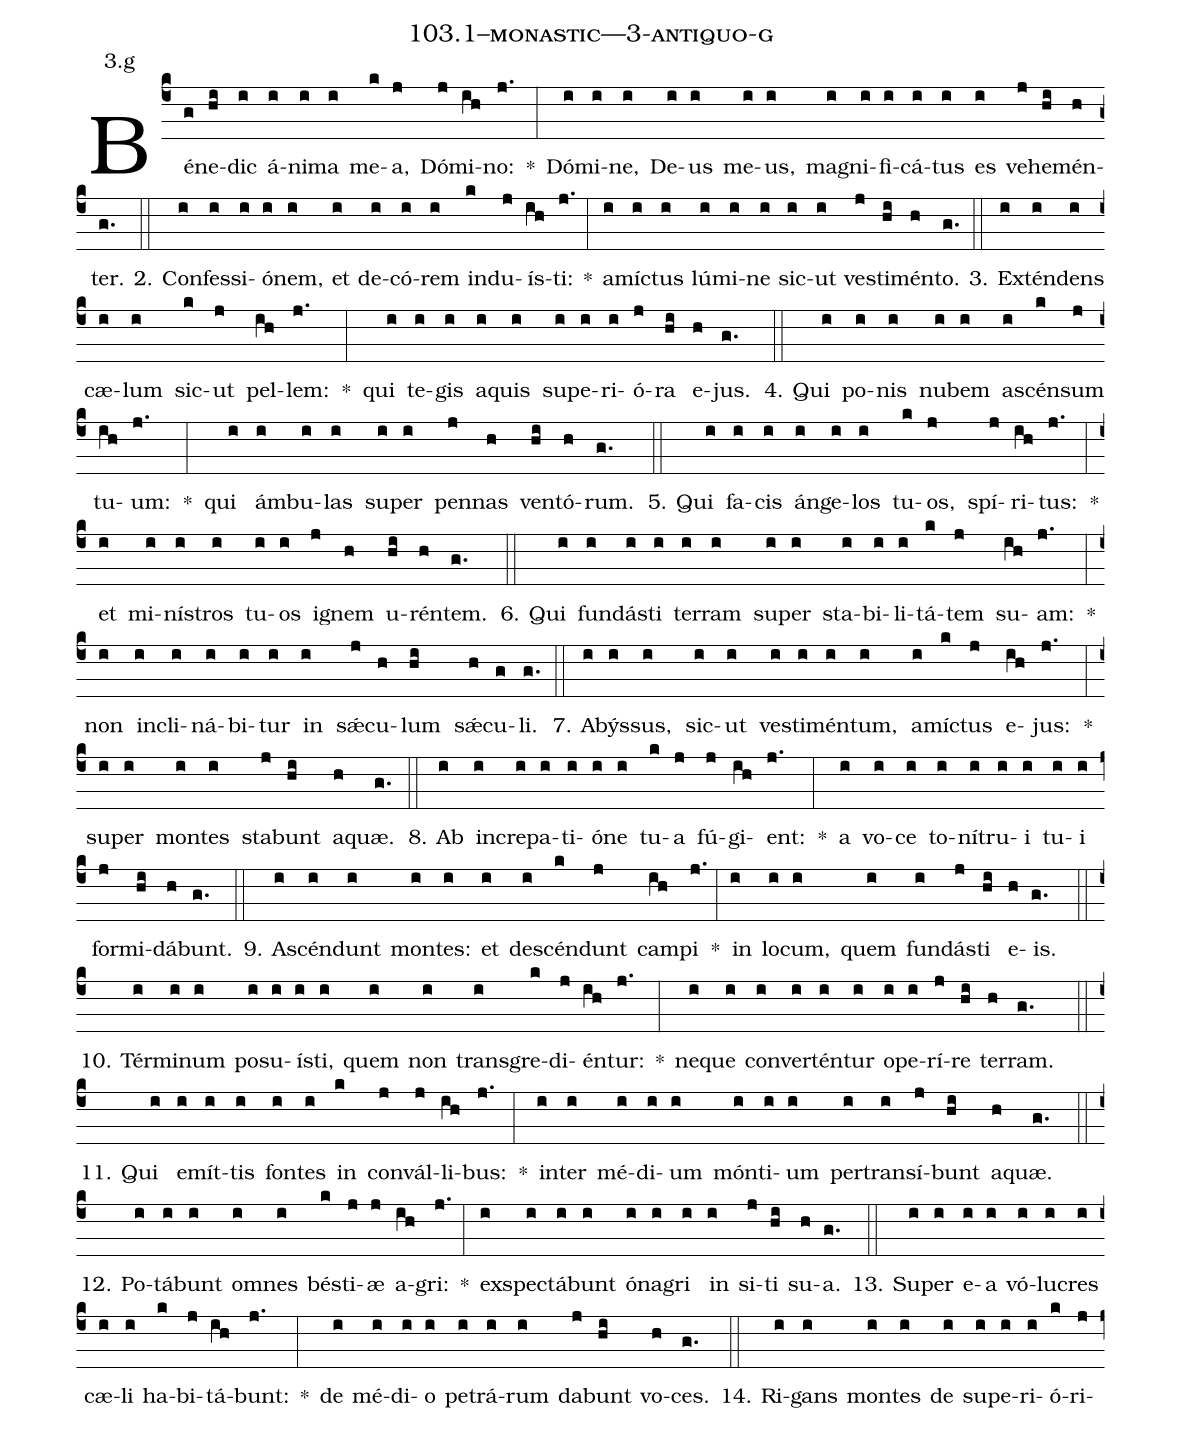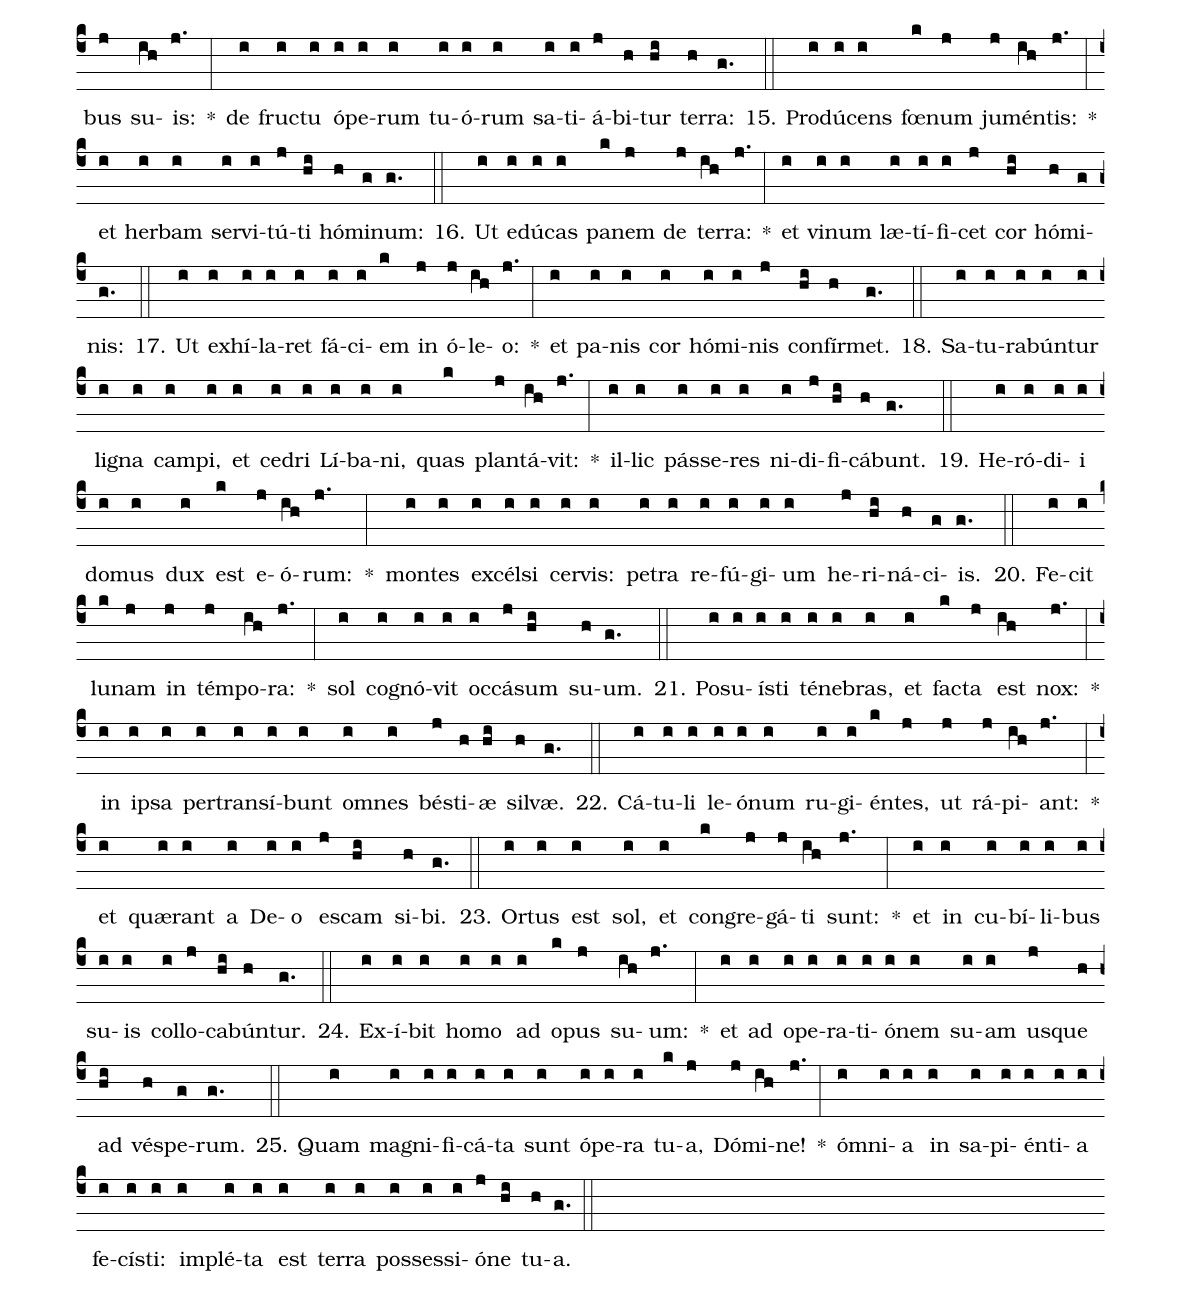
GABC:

name: 103.1--monastic---3-antiquo-g;
annotation: 3.g;
%%
(c4)Bé(g)ne(hi)dic(i) á(i)ni(i)ma(i) me(k)a,(j) Dó(j)mi(ih)no:(j.) *(:) Dó(i)mi(i)ne,(i) De(i)us(i) me(i)us,(i) ma(i)gni(i)fi(i)cá(i)tus(i) es(i) ve(j)he(hi)mén(h)ter.(g.) (::)
2. Con(i)fes(i)si(i)ó(i)nem,(i) et(i) de(i)có(i)rem(i) ind(k)u(j)ís(ih)ti:(j.) *(:) a(i)míc(i)tus(i) lú(i)mi(i)ne(i) sic(i)ut(i) ves(j)ti(hi)mén(h)to.(g.) (::)
3. Ex(i)tén(i)dens(i) cæ(i)lum(i) sic(k)ut(j) pel(ih)lem:(j.) *(:) qui(i) te(i)gis(i) a(i)quis(i) su(i)pe(i)ri(i)ó(j)ra(hi) e(h)jus.(g.) (::)
4. Qui(i) po(i)nis(i) nu(i)bem(i) a(i)scén(k)sum(j) tu(ih)um:(j.) *(:) qui(i) ám(i)bu(i)las(i) su(i)per(i) pen(j)nas(h) ven(hi)tó(h)rum.(g.) (::)
5. Qui(i) fa(i)cis(i) án(i)ge(i)los(i) tu(k)os,(j) spí(j)ri(ih)tus:(j.) *(:) et(i) mi(i)nís(i)tros(i) tu(i)os(i) i(j)gnem(h) u(hi)rén(h)tem.(g.) (::)
6. Qui(i) fun(i)dás(i)ti(i) ter(i)ram(i) su(i)per(i) sta(i)bi(i)li(i)tá(k)tem(j) su(ih)am:(j.) *(:) non(i) in(i)cli(i)ná(i)bi(i)tur(i) in(i) sǽ(j)cu(h)lum(hi) sǽ(h)cu(g)li.(g.) (::)
7. A(i)býs(i)sus,(i) sic(i)ut(i) ves(i)ti(i)mén(i)tum,(i) a(i)míc(k)tus(j) e(ih)jus:(j.) *(:) su(i)per(i) mon(i)tes(i) sta(j)bunt(hi) a(h)quæ.(g.) (::)
8. Ab(i) in(i)cre(i)pa(i)ti(i)ó(i)ne(i) tu(k)a(j) fú(j)gi(ih)ent:(j.) *(:) a(i) vo(i)ce(i) to(i)ní(i)tru(i)i(i) tu(i)i(i) for(j)mi(hi)dá(h)bunt.(g.) (::)
9. A(i)scén(i)dunt(i) mon(i)tes:(i) et(i) de(i)scén(k)dunt(j) cam(ih)pi(j.) *(:) in(i) lo(i)cum,(i) quem(i) fun(i)dás(j)ti(hi) e(h)is.(g.) (::)
10. Tér(i)mi(i)num(i) po(i)su(i)ís(i)ti,(i) quem(i) non(i) trans(i)gre(k)di(j)én(ih)tur:(j.) *(:) ne(i)que(i) con(i)ver(i)tén(i)tur(i) o(i)pe(i)rí(j)re(hi) ter(h)ram.(g.) (::)
11. Qui(i) e(i)mít(i)tis(i) fon(i)tes(i) in(k) con(j)vál(j)li(ih)bus:(j.) *(:) in(i)ter(i) mé(i)di(i)um(i) món(i)ti(i)um(i) per(i)trans(i)í(j)bunt(hi) a(h)quæ.(g.) (::)
12. Po(i)tá(i)bunt(i) om(i)nes(i) bés(k)ti(j)æ(j) a(ih)gri:(j.) *(:) ex(i)spec(i)tá(i)bunt(i) ó(i)na(i)gri(i) in(i) si(j)ti(hi) su(h)a.(g.) (::)
13. Su(i)per(i) e(i)a(i) vó(i)lu(i)cres(i) cæ(i)li(i) ha(k)bi(j)tá(ih)bunt:(j.) *(:) de(i) mé(i)di(i)o(i) pe(i)trá(i)rum(i) da(j)bunt(hi) vo(h)ces.(g.) (::)
14. Ri(i)gans(i) mon(i)tes(i) de(i) su(i)pe(i)ri(i)ó(k)ri(j)bus(j) su(ih)is:(j.) *(:) de(i) fruc(i)tu(i) ó(i)pe(i)rum(i) tu(i)ó(i)rum(i) sa(i)ti(i)á(j)bi(h)tur(hi) ter(h)ra:(g.) (::)
15. Pro(i)dú(i)cens(i) fœ(k)num(j) ju(j)mén(ih)tis:(j.) *(:) et(i) her(i)bam(i) ser(i)vi(i)tú(j)ti(hi) hó(h)mi(g)num:(g.) (::)
16. Ut(i) e(i)dú(i)cas(i) pa(k)nem(j) de(j) ter(ih)ra:(j.) *(:) et(i) vi(i)num(i) læ(i)tí(i)fi(i)cet(j) cor(hi) hó(h)mi(g)nis:(g.) (::)
17. Ut(i) ex(i)hí(i)la(i)ret(i) fá(i)ci(i)em(k) in(j) ó(j)le(ih)o:(j.) *(:) et(i) pa(i)nis(i) cor(i) hó(i)mi(i)nis(j) con(hi)fír(h)met.(g.) (::)
18. Sa(i)tu(i)ra(i)bún(i)tur(i) li(i)gna(i) cam(i)pi,(i) et(i) ce(i)dri(i) Lí(i)ba(i)ni,(i) quas(k) plan(j)tá(ih)vit:(j.) *(:) il(i)lic(i) pás(i)se(i)res(i) ni(i)di(j)fi(hi)cá(h)bunt.(g.) (::)
19. He(i)ró(i)di(i)i(i) do(i)mus(i) dux(i) est(k) e(j)ó(ih)rum:(j.) *(:) mon(i)tes(i) ex(i)cél(i)si(i) cer(i)vis:(i) pe(i)tra(i) re(i)fú(i)gi(i)um(i) he(j)ri(hi)ná(h)ci(g)is.(g.) (::)
20. Fe(i)cit(i) lu(k)nam(j) in(j) tém(j)po(ih)ra:(j.) *(:) sol(i) co(i)gnó(i)vit(i) oc(i)cá(j)sum(hi) su(h)um.(g.) (::)
21. Po(i)su(i)ís(i)ti(i) té(i)ne(i)bras,(i) et(i) fac(k)ta(j) est(ih) nox:(j.) *(:) in(i) ip(i)sa(i) per(i)trans(i)í(i)bunt(i) om(i)nes(i) bés(j)ti(h)æ(hi) sil(h)væ.(g.) (::)
22. Cá(i)tu(i)li(i) le(i)ó(i)num(i) ru(i)gi(i)én(k)tes,(j) ut(j) rá(j)pi(ih)ant:(j.) *(:) et(i) quæ(i)rant(i) a(i) De(i)o(i) es(j)cam(hi) si(h)bi.(g.) (::)
23. Or(i)tus(i) est(i) sol,(i) et(i) con(k)gre(j)gá(j)ti(ih) sunt:(j.) *(:) et(i) in(i) cu(i)bí(i)li(i)bus(i) su(i)is(i) col(i)lo(j)ca(hi)bún(h)tur.(g.) (::)
24. Ex(i)í(i)bit(i) ho(i)mo(i) ad(i) o(k)pus(j) su(ih)um:(j.) *(:) et(i) ad(i) o(i)pe(i)ra(i)ti(i)ó(i)nem(i) su(i)am(i) us(j)que(h) ad(hi) vés(h)pe(g)rum.(g.) (::)
25. Quam(i) ma(i)gni(i)fi(i)cá(i)ta(i) sunt(i) ó(i)pe(i)ra(i) tu(k)a,(j) Dó(j)mi(ih)ne!(j.) *(:) óm(i)ni(i)a(i) in(i) sa(i)pi(i)én(i)ti(i)a(i) fe(i)cís(i)ti:(i) im(i)plé(i)ta(i) est(i) ter(i)ra(i) pos(i)ses(i)si(i)ó(j)ne(hi) tu(h)a.(g.) (::)
